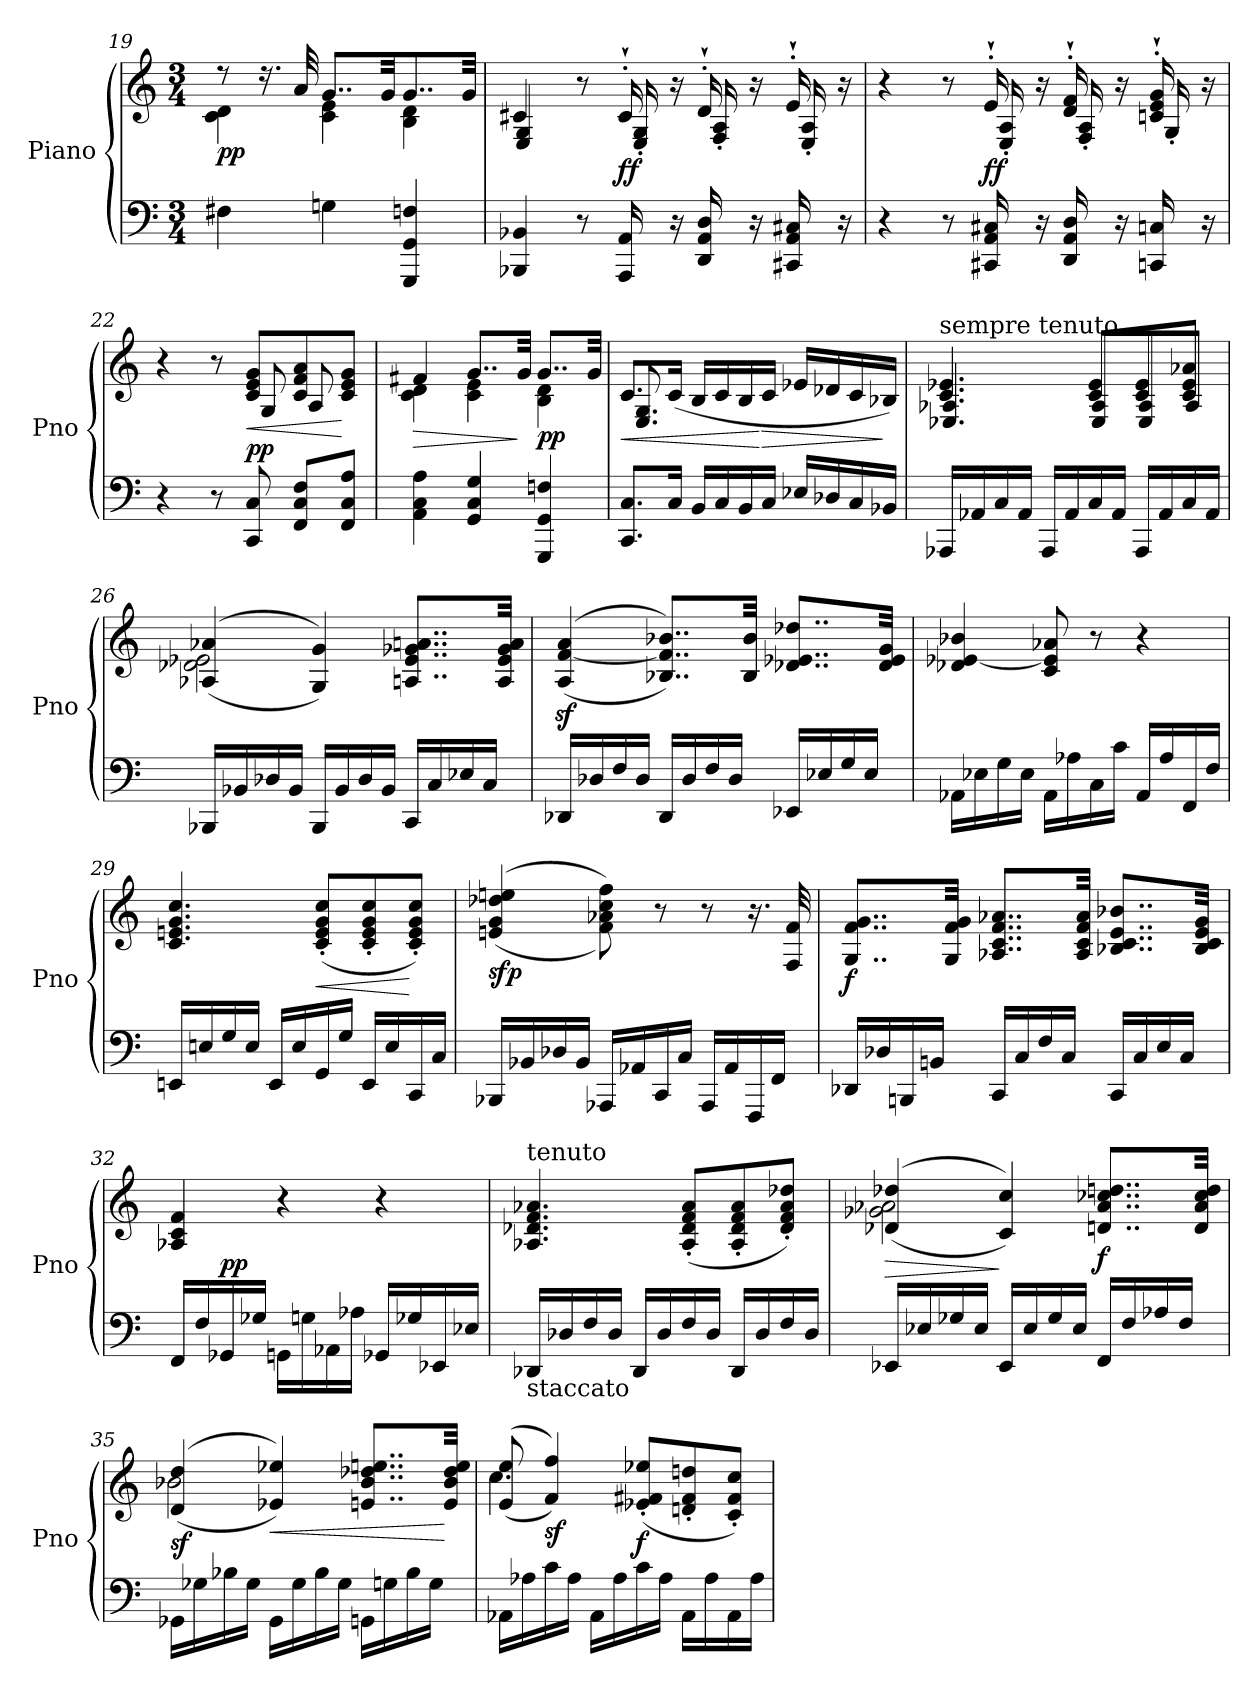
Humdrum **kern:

**kern	**kern	**dynam
*part1	*part1	*part1
*staff2	*staff1	*staff1/2
*I"Piano	*	*
*I'Pno	*	*
*clefF4	*clefG2	*
*k[]	*k[]	*
*M3/4	*M3/4	*
=19	=19	=19
*	*^	*
!	!	!	!LO:DY:b
4F#X\	8rdd	4c\ 4d\	pp
.	16.rdd	.	.
.	32a/	.	.
4Gn\	8..g/L	4c\ 4e\	.
.	32g/KK	.	.
4GGG/ 4GG/ 4Fn/	8..g/	4B\ 4d\	.
.	32g/Jkk	.	.
=20	=20	=20	=20
4BBB-X/ 4BB-X/	4c#X/	4E/ 4G/	.
8r	8r	8ryy	.
!	!	!	!LO:DY:b
16AAA/ 16AA/	16c#'`/	16E/' 16G/'	ff
16r	16r	16ryy	.
16DD/ 16AA/ 16D/	16d'`/	16F/' 16A/'	.
16r	16r	16ryy	.
16CC#X/ 16AA/ 16C#X/	16e'`/	16E/' 16A/'	.
16r	16r	16ryy	.
=21	=21	=21	=21
4r	4r	4.ryy	.
8r	8r	.	.
!	!	!	!LO:DY:b
16CC#X/ 16AA/ 16C#X/	16e'`/	16E/' 16A/'	ff
16r	16r	16ryy	.
16DD/ 16AA/ 16D/	16d/'` 16f/'`	16F/' 16A/'	.
16r	16r	16ryy	.
16CCn/ 16Cn/	16cn/'` 16e/'` 16g/'`	16G'/	.
16r	16r	16ryy	.
!!LO:LB:g=z	!!
=22	=22	=22	=22
4r	4r	4.ryy	.
8r	8r	.	.
!	!	!	!LO:HP:b
!	!	!	!LO:DY:n=1:a=2
8CC/ 8C/	8c/ 8e/ 8g/L	8G/	< pp
8FF/ 8C/ 8F/L	8c/ 8f/ 8a/	8A/	.
8FF/ 8C/ 8A/J	8c/ 8e/ 8g/J	8ryy	[
=23	=23	=23	=23
!	!	!	!LO:HP:b
4AA\ 4C\ 4A\	4f#X/	4c\ 4d\	>
4GG/ 4C/ 4G/	8..g/L	4c\ 4e\	.
.	32g/Jkk	.	]
!	!	!	!LO:DY:b
4GGG/ 4GG/ 4Fn/	8..g/L	4B\ 4d\	pp
.	32g/Jkk	.	.
=24	=24	=24	=24
!	!	!	!LO:HP:b
8.CC/ 8.C/L	8.c/L	8.E/ 8.G/	<
16C/Jk	(>16c/Jk	2ryy	.
16BB/LL	16B/LL	.	.
16C/	16c/	.	.
16BB/	16B/	.	.
!	!	!	!LO:HP:n=1:b
16C/JJ	16c/JJ	.	[ >
16E-X/LL	16e-X/LL	.	.
16D-X/	16d-X/	.	.
16C/	16c/	.	.
16BB-X/JJ	16B-X/JJ)	16ryy	]
=25	=25	=25	=25
!	!LO:TX:a:t=sempre tenuto	!	!
16AAA-X/LL	4.c/ 4.e-X/	4.E-X/ 4.A-X/	.
16AA-X/	.	.	.
16C/	.	.	.
16AA-/JJ	.	.	.
16AAA-/LL	.	.	.
16AA-/	.	.	.
16C/	8c/ 8e-/L	8E-/ 8A-/L	.
16AA-/JJ	.	.	.
16AAA-/LL	8c/ 8e-/	8E-/ 8A-/	.
16AA-/	.	.	.
16C/	8c/ 8e-/ 8a-X/J	8A-/J	.
16AA-/JJ	.	.	.
!!LO:PB:g=z	!!
=26	=26	=26	=26
16BBB-X/LL	(>(>4A-X/ 4a-X/	2d-X\ 2e-X\	.
16BB-X/	.	.	.
16D-X/	.	.	.
16BB-/JJ	.	.	.
16BBB-/LL	4G/ 4g/))	.	.
16BB-/	.	.	.
16D-/	.	.	.
16BB-/JJ	.	.	.
16CC/LL	8..An/ 8..e-/ 8..g-X/ 8..an/L	4ryy	.
16C/	.	.	.
16E-X/	.	.	.
16C/JJ	.	.	.
.	32A/ 32e-/ 32g-/ 32a/Jkk	.	.
*	*v	*v	*
=27	=27	=27
16DD-X/LL	(>(>4A/z> [4f/z> 4a/z>	.
16D-X/	.	.
16F/	.	.
16D-/JJ	.	.
16DD-/LL	8..B-X/ 8..f/] 8..b-X/L))	.
16D-/	.	.
16F/	.	.
16D-/JJ	.	.
.	32B-/ 32b-/Jkk	.
16EE-X/LL	8..d-X/ 8..e-X/ 8..dd-X/L	.
16E-X/	.	.
16G/	.	.
16E-/JJ	.	.
.	32d-/ 32e-/ 32g/Jkk	.
=28	=28	=28
16AA-X\LL	4d-X/ [4e-X/ 4b-X/	.
16E-X\	.	.
16G\	.	.
16E-\JJ	.	.
16AA-\LL	8c/ 8e-/] 8a-X/	.
16A-X\	.	.
16C\	8r	.
16c\JJ	.	.
16AA-/LL	4r	.
16A-/	.	.
16FF/	.	.
16F/JJ	.	.
!!LO:LB:g=z
=29	=29	=29
16EEn/LL	4.c/ 4.en/ 4.g/ 4.cc/	.
16En/	.	.
16G/	.	.
16E/JJ	.	.
16EE/LL	.	.
16E/	.	.
!	!	!LO:HP:b
16GG/	(<8c/' 8e/' 8g/' 8cc/'L	<
16G/JJ	.	.
16EE/LL	8c/' 8e/' 8g/' 8cc/'	.
16E/	.	.
16CC/	8c/' 8e/' 8g/' 8cc/'J)	[
16C/JJ	.	.
=30	=30	=30
!	!	!LO:DY:b
16BBB-X/LL	(>(>4en/ 4g/ 4dd-X/ 4een/	sfp
16BB-X/	.	.
16D-X/	.	.
16BB-/JJ	.	.
16AAA-X/LL	8f\ 8a-X\ 8cc\ 8ff\))	.
16AA-X/	.	.
16CC/	8r	.
16C/JJ	.	.
16AAA-/LL	8r	.
16AA-/	.	.
16FFF/	16.r	.
16FF/JJ	.	.
.	32F/ 32f/	.
!!LO:LB:g=z
=31	=31	=31
!	!	!LO:DY:b
16DD-X/LL	8..G/ 8..f/ 8..g/L	f
16D-X/	.	.
16BBBn/	.	.
16BBn/JJ	.	.
.	32G/ 32f/ 32g/Jkk	.
16CC/LL	8..A-X/ 8..c/ 8..f/ 8..a-X/L	.
16C/	.	.
16F/	.	.
16C/JJ	.	.
.	32A-/ 32c/ 32f/ 32a-/Jkk	.
16CC/LL	8..B-X/ 8..c/ 8..e/ 8..b-X/L	.
16C/	.	.
16E/	.	.
16C/JJ	.	.
.	32B-/ 32c/ 32e/ 32g/Jkk	.
=32	=32	=32
16FF/LL	4A-X/ 4c/ 4f/	.
16F/	.	.
!	!	!LO:DY:a=2
16GG-X/	.	pp
16G-X/JJ	.	.
16GGn\LL	4r	.
16Gn\	.	.
16AA-X\	.	.
16A-X\JJ	.	.
16GG-X/LL	4r	.
16G-X/	.	.
16EE-X/	.	.
16E-X/JJ	.	.
!!LO:LB:g=z
=33	=33	=33
!	!LO:TX:a:t=tenuto	!
!LO:TX:b:t=staccato	!	!
16DD-X/LL	4.A-X/ 4.d-X/ 4.f/ 4.a-X/	.
16D-X/	.	.
16F/	.	.
16D-/JJ	.	.
16DD-/LL	.	.
16D-/	.	.
16F/	(<8A-/' 8d-/' 8f/' 8a-/'L	.
16D-/JJ	.	.
16DD-/LL	8A-/' 8d-/' 8f/' 8a-/'	.
16D-/	.	.
16F/	8d-/' 8f/' 8a-/' 8dd-X/'J)	.
16D-/JJ	.	.
=34	=34	=34
!	!	!LO:HP:b
*	*^	*
16EE-X/LL	(>(>4d-X/ 4dd-X/	2g-X\ 2a-X\	>
16E-X/	.	.	.
16G-X/	.	.	.
16E-/JJ	.	.	.
16EE-/LL	4c/ 4cc/))	.	]
16E-/	.	.	.
16G-/	.	.	.
16E-/JJ	.	.	.
!	!	!	!LO:DY:b
16FF/LL	8..dn/ 8..a-/ 8..cc-X/ 8..ddn/L	4ryy	f
16F/	.	.	.
16A-X/	.	.	.
16F/JJ	.	.	.
.	32d/ 32a-/ 32cc-/ 32dd/Jkk	.	.
=35	=35	=35	=35
!	!	!	!LO:DY:b
16GG-X\LL	(>(>4d/ 4dd/	2b-X\	sf
16G-X\	.	.	.
16B-X\	.	.	.
16G-\JJ	.	.	.
!	!	!	!LO:HP:b
16GG-\LL	4e-X/ 4ee-X/))	.	<
16G-\	.	.	.
16B-\	.	.	.
16G-\JJ	.	.	.
16GGn\LL	8..en/ 8..b-/ 8..dd-X/ 8..een/L	4ryy	.
16Gn\	.	.	.
16B-\	.	.	.
16G\JJ	.	.	.
.	32e/ 32b-/ 32dd-/ 32ee/Jkk	.	[
!!LO:LB:g=z	!!
=36	=36	=36	=36
16AA-X\LL	(>(>8e/ 8ee/	4.cc\	.
16A-X\	.	.	.
!	!	!	!LO:DY:b
16c\	4f/ 4ff/))	.	sf
16A-\JJ	.	.	.
16AA-\LL	.	.	.
16A-\	.	.	.
!	!	!	!LO:DY:b
16c\	(>8e-X/' 8f#X/' 8ee-X/'L	4.ryy	f
16A-\JJ	.	.	.
16AA-\LL	8dn/' 8f#/' 8ddn/'	.	.
16A-\	.	.	.
16AA-\	8c/' 8f#/' 8cc/'J)	.	.
16A-\JJ	.	.	.
*	*v	*v	*
=	=	=
*-	*-	*-
